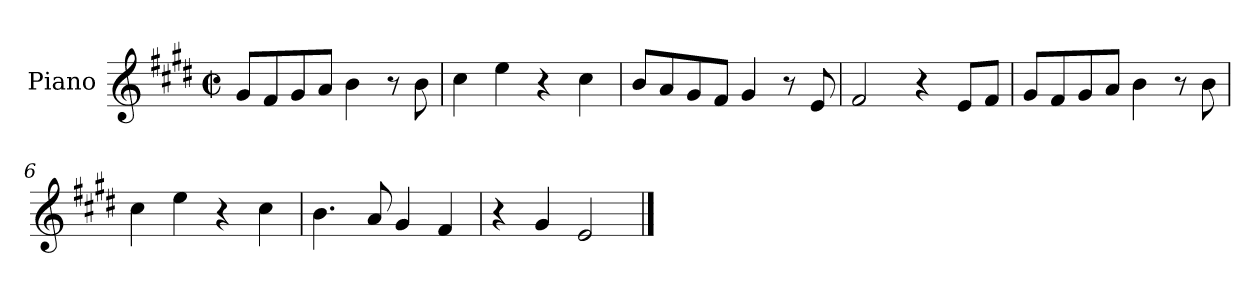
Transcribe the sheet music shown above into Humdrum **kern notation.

**kern
*part1
*staff1
*I"Piano
*I'Pno
*clefG2
*k[f#c#g#d#]
*E:
*M2/2
*met(c|)
=1
8g#/L
8f#/
8g#/
8a/J
4b\
8r
8b\
=2
4cc#\
4ee\
4r
4cc#\
=3
8b/L
8a/
8g#/
8f#/J
4g#/
8r
8e/
=4
2f#/
4r
8e/L
8f#/J
=5
8g#/L
8f#/
8g#/
8a/J
4b\
8r
8b\
=6
4cc#\
4ee\
4r
4cc#\
=7
4.b\
8a/
4g#/
4f#/
=8
4r
4g#/
2e/
==
*-
